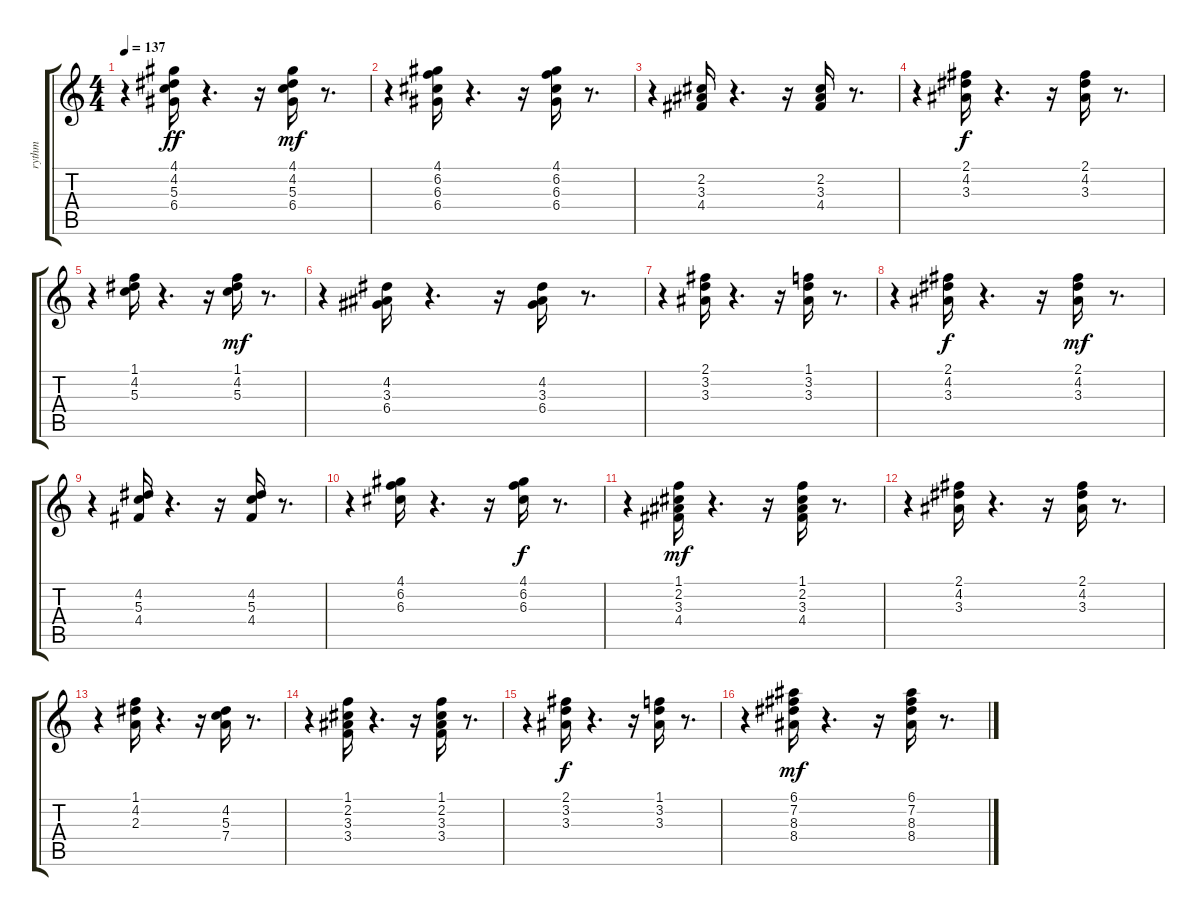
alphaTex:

\track ("rythm" "rythm") {instrument acousticguitarsteel}
\staff {score tabs}
\tuning (E4 B3 G3 D3 A2 E2) {hide}
\ts (4 4)
\tempo 137
\clef g2
\ks c
r.4{dy mf} (4.1 4.2 5.3 6.4).16{dy ff} r.4{d} r.16 (4.1 4.2 5.3 6.4).16{dy mf} r.8{d} |
r.4 (4.1 6.2 6.3 6.4).16 r.4{d} r.16 (4.1 6.2 6.3 6.4).16 r.8{d} |
r.4 (2.2 3.3 4.4).16 r.4{d} r.16 (2.2 3.3 4.4).16 r.8{d} |
r.4 (2.1 4.2 3.3).16{dy f} r.4{d} r.16 (2.1 4.2 3.3).16 r.8{d} |
r.4 (1.1 4.2 5.3).16 r.4{d} r.16 (1.1 4.2 5.3).16{dy mf} r.8{d} |
r.4 (4.2 3.3 6.4).16 r.4{d} r.16 (4.2 3.3 6.4).16 r.8{d} |
r.4 (2.1 3.2 3.3).16 r.4{d} r.16 (1.1 3.2 3.3).16 r.8{d} |
r.4 (2.1 4.2 3.3).16{dy f} r.4{d} r.16 (2.1 4.2 3.3).16{dy mf} r.8{d} |
r.4 (4.2 5.3 4.4).16 r.4{d} r.16 (4.2 5.3 4.4).16 r.8{d} |
r.4 (4.1 6.2 6.3).16 r.4{d} r.16 (4.1 6.2 6.3).16{dy f} r.8{d} |
r.4 (1.1 2.2 3.3 4.4).16{dy mf} r.4{d} r.16 (1.1 2.2 3.3 4.4).16 r.8{d} |
r.4 (2.1 4.2 3.3).16 r.4{d} r.16 (2.1 4.2 3.3).16 r.8{d} |
r.4 (1.1 4.2 2.3).16 r.4{d} r.16 (4.2 5.3 7.4).16 r.8{d} |
r.4 (1.1 2.2 3.3 3.4).16 r.4{d} r.16 (1.1 2.2 3.3 3.4).16 r.8{d} |
r.4 (2.1 3.2 3.3).16{dy f} r.4{d} r.16 (1.1 3.2 3.3).16 r.8{d} |
r.4 (6.1 7.2 8.3 8.4).16{dy mf} r.4{d} r.16 (6.1 7.2 8.3 8.4).16 r.8{d}
